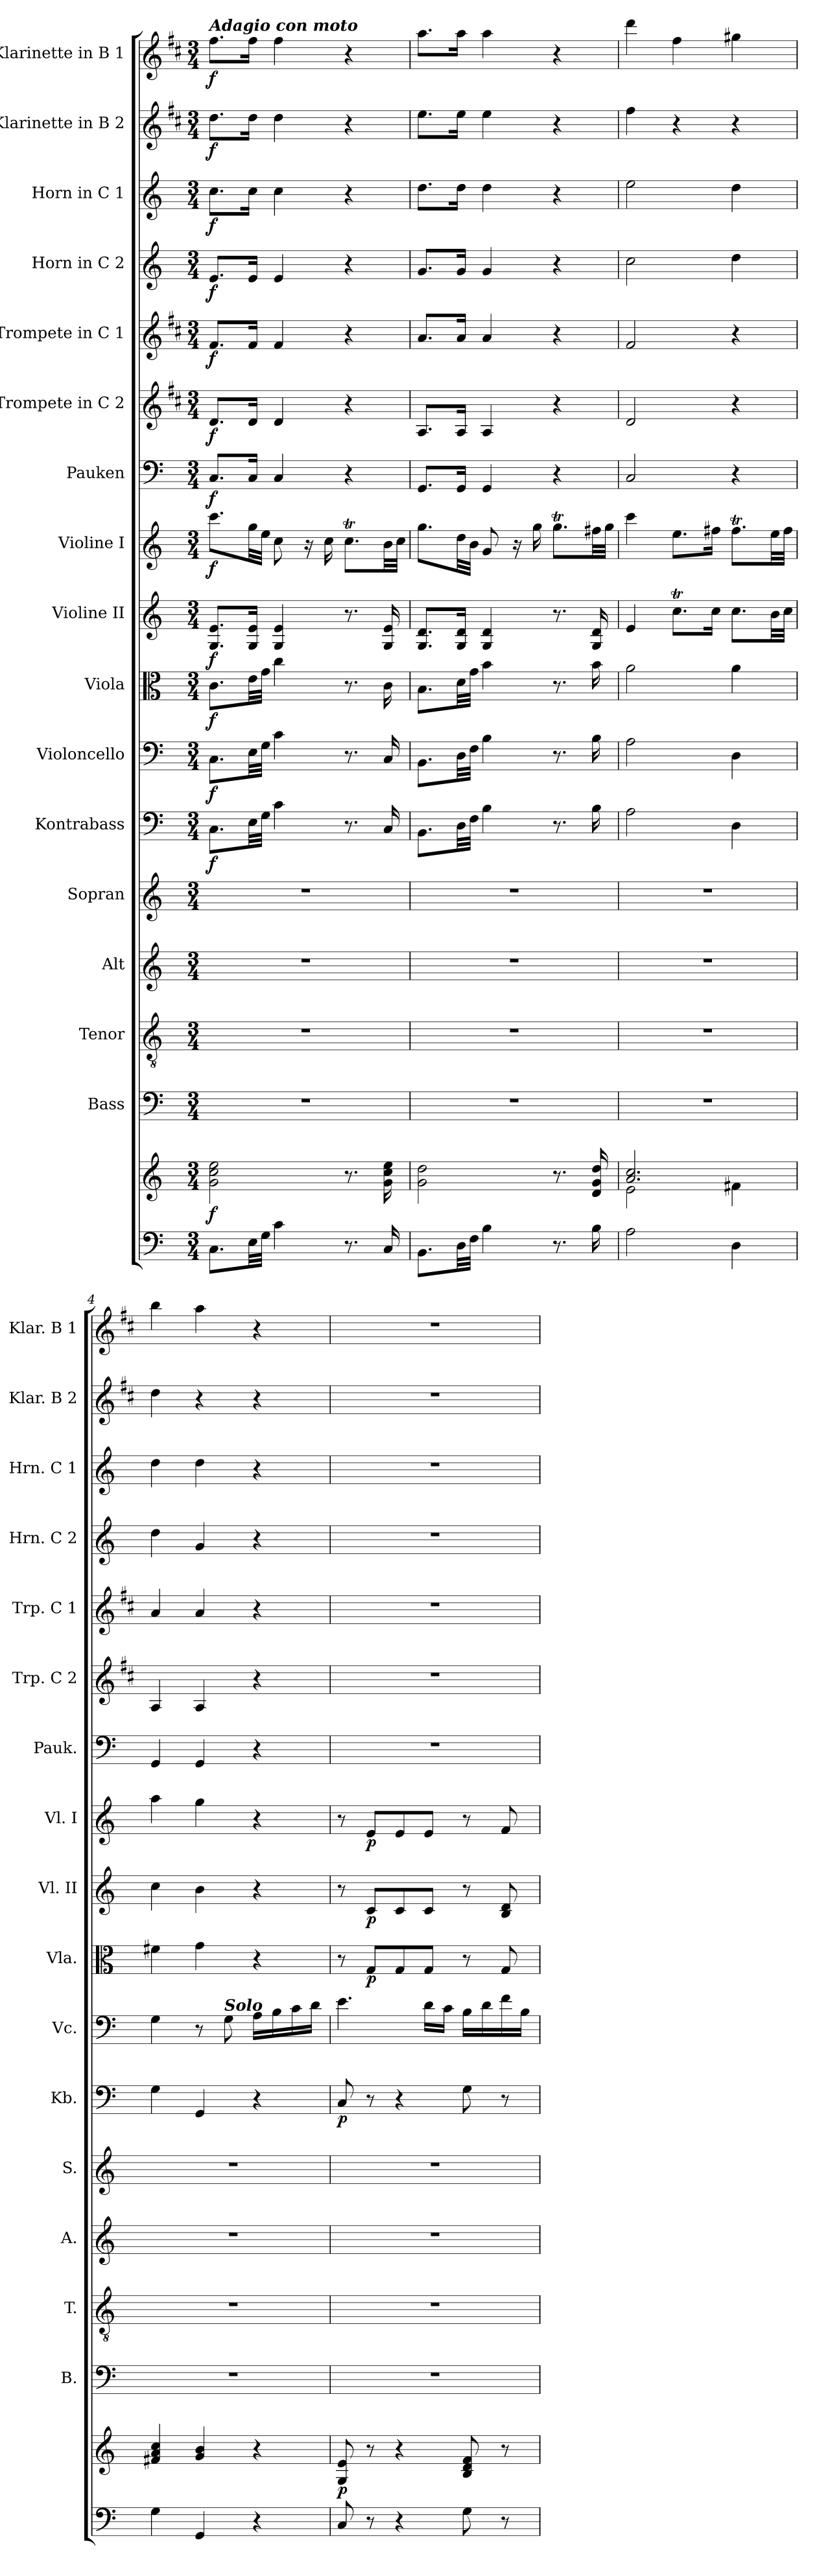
**kern	**kern	**dynam	**kern	**kern	**kern	**kern	**kern	**dynam	**kern	**dynam	**kern	**dynam	**kern	**dynam	**kern	**dynam	**kern	**dynam	**kern	**dynam	**kern	**dynam	**kern	**dynam	**kern	**dynam	**kern	**dynam	**kern	**dynam
*part17	*part17	*part17	*part16	*part15	*part14	*part13	*part12	*part12	*part11	*part11	*part10	*part10	*part9	*part9	*part8	*part8	*part7	*part7	*part6	*part6	*part5	*part5	*part4	*part4	*part3	*part3	*part2	*part2	*part1	*part1
*staff18	*staff17	*staff17/18	*staff16	*staff15	*staff14	*staff13	*staff12	*staff12	*staff11	*staff11	*staff10	*staff10	*staff9	*staff9	*staff8	*staff8	*staff7	*staff7	*staff6	*staff6	*staff5	*staff5	*staff4	*staff4	*staff3	*staff3	*staff2	*staff2	*staff1	*staff1
*	*	*	*I"Bass	*I"Tenor	*I"Alt	*I"Sopran	*I"Kontrabass	*	*I"Violoncello	*	*I"Viola	*	*I"Violine II	*	*I"Violine I	*	*I"Pauken	*	*I"Trompete in C 2	*	*I"Trompete in C 1	*	*I"Horn in C 2	*	*I"Horn in C 1	*	*I"Klarinette in B 2	*	*I"Klarinette in B 1	*
*	*	*	*I'B.	*I'T.	*I'A.	*I'S.	*I'Kb.	*	*I'Vc.	*	*I'Vla.	*	*I'Vl. II	*	*I'Vl. I	*	*I'Pauk.	*	*I'Trp. C 2	*	*I'Trp. C 1	*	*I'Hrn. C 2	*	*I'Hrn. C 1	*	*I'Klar. B 2	*	*I'Klar. B 1	*
*clefF4	*clefG2	*	*clefF4	*clefGv2	*clefG2	*clefG2	*clefF4	*	*clefF4	*	*clefC3	*	*clefG2	*	*clefG2	*	*clefF4	*	*clefG2	*	*clefG2	*	*clefG2	*	*clefG2	*	*clefG2	*	*clefG2	*
*	*	*	*	*	*	*	*ITrd7c12	*	*	*	*	*	*	*	*	*	*	*	*ITrd1c2	*	*ITrd1c2	*	*ITrd7c12	*	*ITrd7c12	*	*ITrd1c2	*	*ITrd1c2	*
*k[]	*k[]	*	*k[]	*k[]	*k[]	*k[]	*k[]	*	*k[]	*	*k[]	*	*k[]	*	*k[]	*	*k[]	*	*k[]	*	*k[]	*	*k[]	*	*k[]	*	*k[]	*	*k[]	*
*C:	*C:	*	*C:	*C:	*C:	*C:	*C:	*	*C:	*	*C:	*	*C:	*	*C:	*	*C:	*	*C:	*	*C:	*	*C:	*	*C:	*	*C:	*	*C:	*
*M3/4	*M3/4	*	*M3/4	*M3/4	*M3/4	*M3/4	*M3/4	*	*M3/4	*	*M3/4	*	*M3/4	*	*M3/4	*	*M3/4	*	*M3/4	*	*M3/4	*	*M3/4	*	*M3/4	*	*M3/4	*	*M3/4	*
=1	=1	=1	=1	=1	=1	=1	=1	=1	=1	=1	=1	=1	=1	=1	=1	=1	=1	=1	=1	=1	=1	=1	=1	=1	=1	=1	=1	=1	=1	=1
!	!	!	!	!	!	!	!	!	!	!	!	!	!	!	!	!	!	!	!	!	!	!	!	!	!	!	!	!	!LO:TX:a:Bi:t=Adagio con moto	!
!	!	!LO:DY:b	!	!	!	!	!	!LO:DY:b	!	!LO:DY:b	!	!LO:DY:b	!	!LO:DY:b	!	!LO:DY:b	!	!LO:DY:b	!	!LO:DY:b	!	!LO:DY:b	!	!LO:DY:b	!	!LO:DY:b	!	!LO:DY:b	!	!LO:DY:b
8.C\L	2g\ 2cc\ 2ee\	f	2.r	2.r	2.r	2.r	8.CC\L	f	8.C\L	f	8.c\L	f	8.G/ 8.e/L	f	8.ccc\L	f	8.C/L	f	8.c/L	f	8.e/L	f	8.E/L	f	8.c\L	f	8.cc\L	f	8.ee\L	f
32E\LL	.	.	.	.	.	.	32EE\LL	.	32E\LL	.	32e\LL	.	16G/ 16e/Jk	.	32gg\LL	.	16C/Jk	.	16c/Jk	.	16e/Jk	.	16E/Jk	.	16c\Jk	.	16cc\Jk	.	16ee\Jk	.
32G\JJJ	.	.	.	.	.	.	32GG\JJJ	.	32G\JJJ	.	32g\JJJ	.	.	.	32ee\JJJ	.	.	.	.	.	.	.	.	.	.	.	.	.	.	.
4c\	.	.	.	.	.	.	4C\	.	4c\	.	4cc\	.	4G/ 4e/	.	8cc\	.	4C/	.	4c/	.	4e/	.	4E/	.	4c\	.	4cc\	.	4ee\	.
.	.	.	.	.	.	.	.	.	.	.	.	.	.	.	16r	.	.	.	.	.	.	.	.	.	.	.	.	.	.	.
.	.	.	.	.	.	.	.	.	.	.	.	.	.	.	16cc\	.	.	.	.	.	.	.	.	.	.	.	.	.	.	.
8.r	8.r	.	.	.	.	.	8.r	.	8.r	.	8.r	.	8.r	.	8.ccT\L	.	4r	.	4r	.	4r	.	4r	.	4r	.	4r	.	4r	.
16C/	16g\ 16cc\ 16ee\	.	.	.	.	.	16CC/	.	16C/	.	16c\	.	16G/ 16e/	.	32b\LL	.	.	.	.	.	.	.	.	.	.	.	.	.	.	.
.	.	.	.	.	.	.	.	.	.	.	.	.	.	.	32cc\JJJ	.	.	.	.	.	.	.	.	.	.	.	.	.	.	.
=2	=2	=2	=2	=2	=2	=2	=2	=2	=2	=2	=2	=2	=2	=2	=2	=2	=2	=2	=2	=2	=2	=2	=2	=2	=2	=2	=2	=2	=2	=2
8.BB\L	2g\ 2dd\	.	2.r	2.r	2.r	2.r	8.BBB\L	.	8.BB\L	.	8.B\L	.	8.G/ 8.d/L	.	8.gg\L	.	8.GG/L	.	8.G/L	.	8.g/L	.	8.G/L	.	8.d\L	.	8.dd\L	.	8.gg\L	.
32D\LL	.	.	.	.	.	.	32DD\LL	.	32D\LL	.	32d\LL	.	16G/ 16d/Jk	.	32dd\LL	.	16GG/Jk	.	16G/Jk	.	16g/Jk	.	16G/Jk	.	16d\Jk	.	16dd\Jk	.	16gg\Jk	.
32F\JJJ	.	.	.	.	.	.	32FF\JJJ	.	32F\JJJ	.	32g\JJJ	.	.	.	32b\JJJ	.	.	.	.	.	.	.	.	.	.	.	.	.	.	.
4B\	.	.	.	.	.	.	4BB\	.	4B\	.	4b\	.	4G/ 4d/	.	8g/	.	4GG/	.	4G/	.	4g/	.	4G/	.	4d\	.	4dd\	.	4gg\	.
.	.	.	.	.	.	.	.	.	.	.	.	.	.	.	16r	.	.	.	.	.	.	.	.	.	.	.	.	.	.	.
.	.	.	.	.	.	.	.	.	.	.	.	.	.	.	16gg\	.	.	.	.	.	.	.	.	.	.	.	.	.	.	.
8.r	8.r	.	.	.	.	.	8.r	.	8.r	.	8.r	.	8.r	.	8.ggT\L	.	4r	.	4r	.	4r	.	4r	.	4r	.	4r	.	4r	.
16B\	16d/ 16g/ 16dd/	.	.	.	.	.	16BB\	.	16B\	.	16b\	.	16G/ 16d/	.	32ff#X\LL	.	.	.	.	.	.	.	.	.	.	.	.	.	.	.
.	.	.	.	.	.	.	.	.	.	.	.	.	.	.	32gg\JJJ	.	.	.	.	.	.	.	.	.	.	.	.	.	.	.
=3	=3	=3	=3	=3	=3	=3	=3	=3	=3	=3	=3	=3	=3	=3	=3	=3	=3	=3	=3	=3	=3	=3	=3	=3	=3	=3	=3	=3	=3	=3
*	*^	*	*	*	*	*	*	*	*	*	*	*	*	*	*	*	*	*	*	*	*	*	*	*	*	*	*	*	*	*
2A\	2.a/ 2.cc/	2e\	.	2.r	2.r	2.r	2.r	2AA\	.	2A\	.	2a\	.	4e/	.	4ccc\	.	2C/	.	2c/	.	2e/	.	2c\	.	2e\	.	4ee\	.	4ccc\	.
.	.	.	.	.	.	.	.	.	.	.	.	.	.	8.ccT\L	.	8.ee\L	.	.	.	.	.	.	.	.	.	.	.	4r	.	4ee\	.
.	.	.	.	.	.	.	.	.	.	.	.	.	.	16cc\Jk	.	16ff#X\Jk	.	.	.	.	.	.	.	.	.	.	.	.	.	.	.
4D\	.	4f#X\	.	.	.	.	.	4DD\	.	4D\	.	4a\	.	8.cc\L	.	8.ff#t\L	.	4r	.	4r	.	4r	.	4d\	.	4d\	.	4r	.	4ff#X\	.
.	.	.	.	.	.	.	.	.	.	.	.	.	.	32b\LL	.	32ee\LL	.	.	.	.	.	.	.	.	.	.	.	.	.	.	.
.	.	.	.	.	.	.	.	.	.	.	.	.	.	32cc\JJJ	.	32ff#\JJJ	.	.	.	.	.	.	.	.	.	.	.	.	.	.	.
*	*v	*v	*	*	*	*	*	*	*	*	*	*	*	*	*	*	*	*	*	*	*	*	*	*	*	*	*	*	*	*	*
=4	=4	=4	=4	=4	=4	=4	=4	=4	=4	=4	=4	=4	=4	=4	=4	=4	=4	=4	=4	=4	=4	=4	=4	=4	=4	=4	=4	=4	=4	=4
4G\	4f#X/ 4a/ 4cc/	.	2.r	2.r	2.r	2.r	4GG\	.	4G\	.	4f#X\	.	4cc\	.	4aa\	.	4GG/	.	4G/	.	4g/	.	4d\	.	4d\	.	4cc\	.	4aa\	.
4GG/	4g/ 4b/	.	.	.	.	.	4GGG/	.	8r	.	4g\	.	4b\	.	4gg\	.	4GG/	.	4G/	.	4g/	.	4G/	.	4d\	.	4r	.	4gg\	.
!	!	!	!	!	!	!	!	!	!LO:TX:a:Bi:t=Solo	!	!	!	!	!	!	!	!	!	!	!	!	!	!	!	!	!	!	!	!	!
.	.	.	.	.	.	.	.	.	8G\	.	.	.	.	.	.	.	.	.	.	.	.	.	.	.	.	.	.	.	.	.
4r	4r	.	.	.	.	.	4r	.	16A\LL	.	4r	.	4r	.	4r	.	4r	.	4r	.	4r	.	4r	.	4r	.	4r	.	4r	.
.	.	.	.	.	.	.	.	.	16B\	.	.	.	.	.	.	.	.	.	.	.	.	.	.	.	.	.	.	.	.	.
.	.	.	.	.	.	.	.	.	16c\	.	.	.	.	.	.	.	.	.	.	.	.	.	.	.	.	.	.	.	.	.
.	.	.	.	.	.	.	.	.	16d\JJ	.	.	.	.	.	.	.	.	.	.	.	.	.	.	.	.	.	.	.	.	.
=5	=5	=5	=5	=5	=5	=5	=5	=5	=5	=5	=5	=5	=5	=5	=5	=5	=5	=5	=5	=5	=5	=5	=5	=5	=5	=5	=5	=5	=5	=5
!	!	!LO:DY:a=2	!	!	!	!	!	!LO:DY:b	!	!	!	!	!	!	!	!	!	!	!	!	!	!	!	!	!	!	!	!	!	!
8C/	8G/ 8e/	p	2.r	2.r	2.r	2.r	8CC/	p	4.e\	.	8r	.	8r	.	8r	.	2.r	.	2.r	.	2.r	.	2.r	.	2.r	.	2.r	.	2.r	.
!	!	!	!	!	!	!	!	!	!	!	!	!LO:DY:b	!	!LO:DY:b	!	!LO:DY:b	!	!	!	!	!	!	!	!	!	!	!	!	!	!
8r	8r	.	.	.	.	.	8r	.	.	.	8G/L	p	8c/L	p	8e/L	p	.	.	.	.	.	.	.	.	.	.	.	.	.	.
4r	4r	.	.	.	.	.	4r	.	.	.	8G/	.	8c/	.	8e/	.	.	.	.	.	.	.	.	.	.	.	.	.	.	.
.	.	.	.	.	.	.	.	.	16d\LL	.	8G/J	.	8c/J	.	8e/J	.	.	.	.	.	.	.	.	.	.	.	.	.	.	.
.	.	.	.	.	.	.	.	.	16c\JJ	.	.	.	.	.	.	.	.	.	.	.	.	.	.	.	.	.	.	.	.	.
8G\	8B/ 8d/ 8f/	.	.	.	.	.	8GG\	.	16B\LL	.	8r	.	8r	.	8r	.	.	.	.	.	.	.	.	.	.	.	.	.	.	.
.	.	.	.	.	.	.	.	.	16d\	.	.	.	.	.	.	.	.	.	.	.	.	.	.	.	.	.	.	.	.	.
8r	8r	.	.	.	.	.	8r	.	16f\	.	8G/	.	8B/ 8d/	.	8f/	.	.	.	.	.	.	.	.	.	.	.	.	.	.	.
.	.	.	.	.	.	.	.	.	16B\JJ	.	.	.	.	.	.	.	.	.	.	.	.	.	.	.	.	.	.	.	.	.
=	=	=	=	=	=	=	=	=	=	=	=	=	=	=	=	=	=	=	=	=	=	=	=	=	=	=	=	=	=	=
*-	*-	*-	*-	*-	*-	*-	*-	*-	*-	*-	*-	*-	*-	*-	*-	*-	*-	*-	*-	*-	*-	*-	*-	*-	*-	*-	*-	*-	*-	*-
